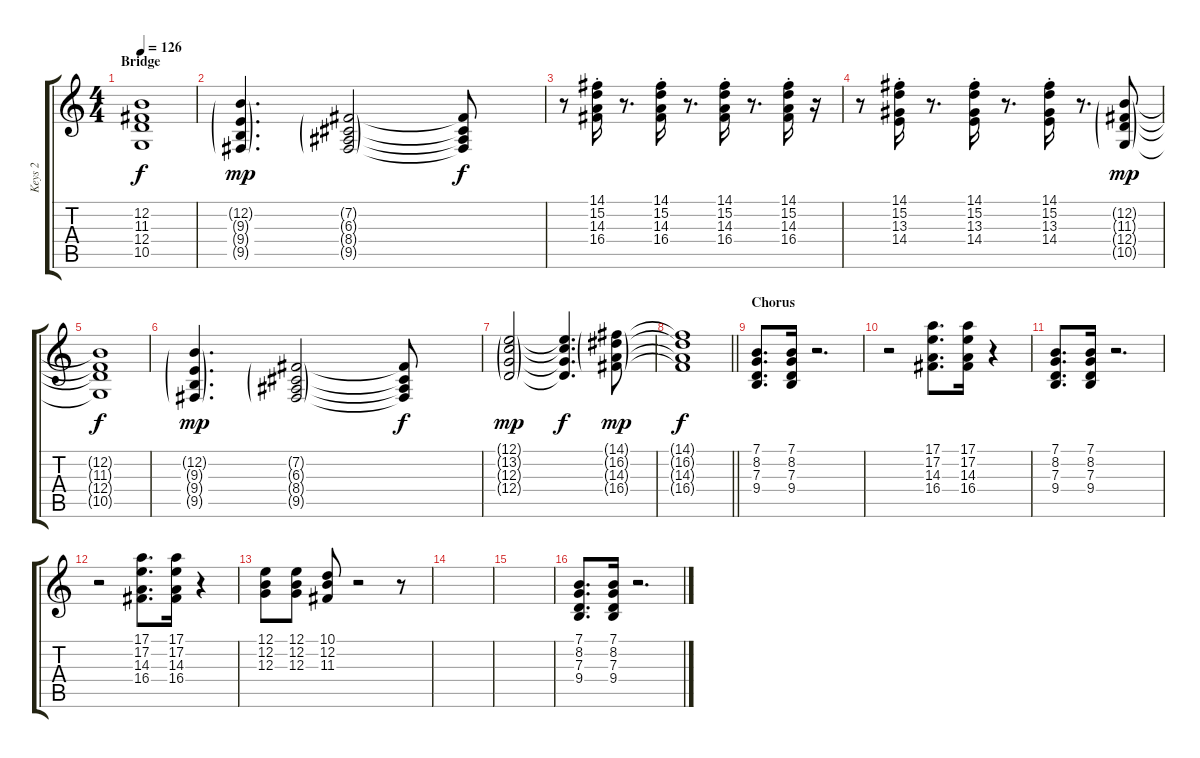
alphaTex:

\track ("Keys 2" "Keys 2") {instrument electricgrandpiano}
\staff {score tabs}
\tuning (E4 B3 G3 D3 A2 E2) {hide}
\ts (4 4)
\section ("" "Bridge")
\tempo 126
\clef g2
\ks c
(12.2{t} 11.3{t} 12.4{t} 10.5{t}).1{dy f} |
(12.2{g} 9.3{g} 9.4{g} 9.5{g}).4{d dy mp} (7.2{g} 6.3{g} 8.4{g} 9.5{g}).2 (7.2{t} 6.3{t} 8.4{t} 9.5{t}).8{dy f} |
r.8 (14.1{st} 15.2{st} 14.3{st} 16.4{st}).16 r.8{d} (14.1{st} 15.2{st} 14.3{st} 16.4{st}).16 r.8{d} (14.1{st} 15.2{st} 14.3{st} 16.4{st}).16 r.8{d} (14.1{st} 15.2{st} 14.3{st} 16.4{st}).16 r.16 |
r.8 (14.1{st} 15.2{st} 13.3{st} 14.4{st}).16 r.8{d} (14.1{st} 15.2{st} 13.3{st} 14.4{st}).16 r.8{d} (14.1{st} 15.2{st} 13.3{st} 14.4{st}).16 r.8{d} (12.2{g} 11.3{g} 12.4{g} 10.5{g}).8{dy mp} |
(12.2{t} 11.3{t} 12.4{t} 10.5{t}).1{dy f} |
(12.2{g} 9.3{g} 9.4{g} 9.5{g}).4{d dy mp} (7.2{g} 6.3{g} 8.4{g} 9.5{g}).2 (7.2{t} 6.3{t} 8.4{t} 9.5{t}).8{dy f} |
(12.1{g} 13.2{g} 12.3{g} 12.4{g}).2{dy mp} (12.1{t} 13.2{t} 12.3{t} 12.4{t}).4{d dy f} (14.1{g} 16.2{g} 14.3{g} 16.4{g}).8{dy mp} |
\barLineRight lightlight
(14.1{t} 16.2{t} 14.3{t} 16.4{t}).1{dy f} |
\section ("" "Chorus")
(7.1 8.2 7.3 9.4).8{d} (7.1 8.2 7.3 9.4).16 r.2{d} |
r.2 (17.1 17.2 14.3 16.4).8{d} (17.1 17.2 14.3 16.4).16 r.4 |
(7.1 8.2 7.3 9.4).8{d} (7.1 8.2 7.3 9.4).16 r.2{d} |
r.2 (17.1 17.2 14.3 16.4).8{d} (17.1 17.2 14.3 16.4).16 r.4 |
(12.1 12.2 12.3).8 (12.1 12.2 12.3).8 (10.1 12.2 11.3).8 r.2 r.8 |
|
|
(7.1 8.2 7.3 9.4).8{d} (7.1 8.2 7.3 9.4).16 r.2{d}
